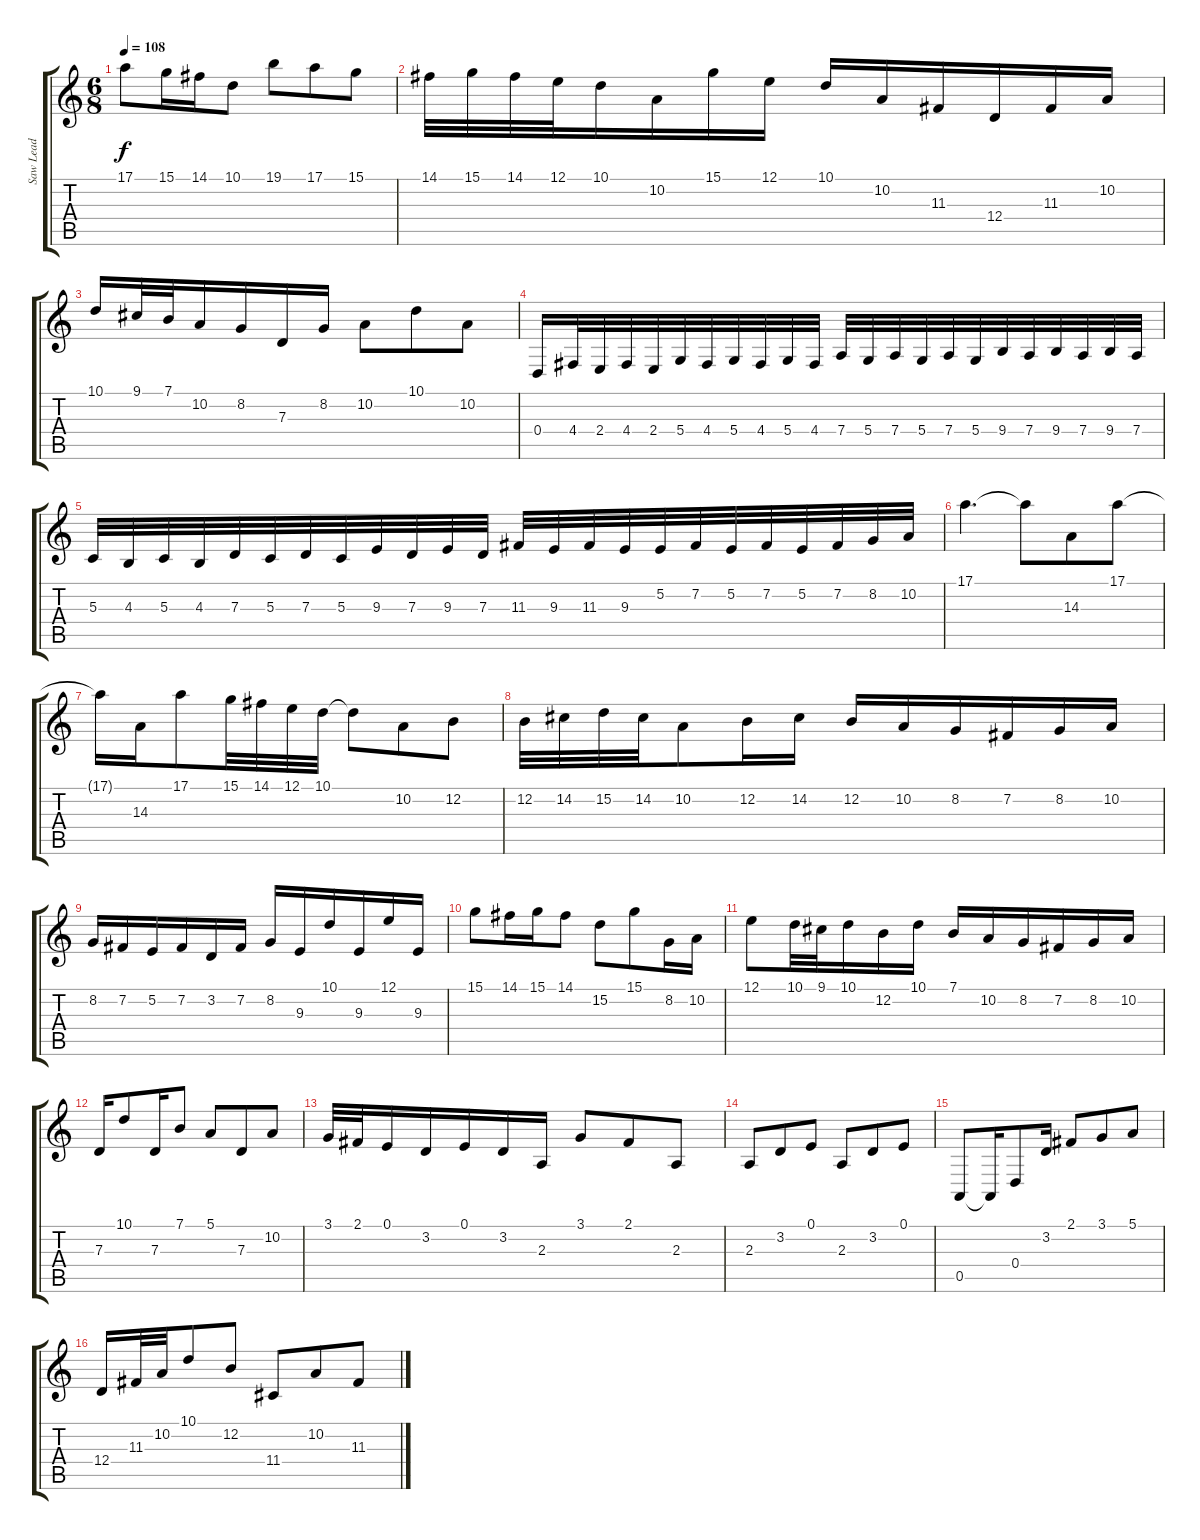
\track ("Saw Lead" "Saw Lead") {instrument lead2sawtooth}
\staff {score tabs}
\tuning (E4 B3 G3 D3 A2 E2) {hide}
\ts (6 8)
\tempo 108
\clef g2
\ks c
17.1{t}.8{dy f} 15.1.16 14.1.16 10.1.8 19.1.8 17.1.8 15.1.8 |
14.1.32 15.1.32 14.1.32 12.1.32 10.1.16 10.2.16 15.1.16 12.1.16 10.1.16 10.2.16 11.3.16 12.4.16 11.3.16 10.2.16 |
10.1.16 9.1.32 7.1.32 10.2.16 8.2.16 7.3.16 8.2.16 10.2.8 10.1.8 10.2.8 |
0.4.16 4.4.32 2.4.32 4.4.32 2.4.32 5.4.32 4.4.32 5.4.32 4.4.32 5.4.32 4.4.32 7.4.32 5.4.32 7.4.32 5.4.32 7.4.32 5.4.32 9.4.32 7.4.32 9.4.32 7.4.32 9.4.32 7.4.32 |
5.3.32 4.3.32 5.3.32 4.3.32 7.3.32 5.3.32 7.3.32 5.3.32 9.3.32 7.3.32 9.3.32 7.3.32 11.3.32 9.3.32 11.3.32 9.3.32 5.2.32 7.2.32 5.2.32 7.2.32 5.2.32 7.2.32 8.2.32 10.2.32 |
17.1.4{d} 17.1{t}.8 14.3.8 17.1.8 |
17.1{t}.16 14.3.16 17.1.8 15.1.32 14.1.32 12.1.32 10.1.32 10.1{t}.8 10.2.8 12.2.8 |
12.2.32 14.2.32 15.2.32 14.2.32 10.2.8 12.2.16 14.2.16 12.2.16 10.2.16 8.2.16 7.2.16 8.2.16 10.2.16 |
8.2.16 7.2.16 5.2.16 7.2.16 3.2.16 7.2.16 8.2.16 9.3.16 10.1.16 9.3.16 12.1.16 9.3.16 |
15.1.8 14.1.16 15.1.16 14.1.8 15.2.8 15.1.8 8.2.16 10.2.16 |
12.1.8 10.1.32 9.1.32 10.1.16 12.2.16 10.1.16 7.1.16 10.2.16 8.2.16 7.2.16 8.2.16 10.2.16 |
7.3.16 10.1.8 7.3.16 7.1.8 5.1.8 7.3.8 10.2.8 |
3.1.32 2.1.32 0.1.16 3.2.16 0.1.16 3.2.16 2.3.16 3.1.8 2.1.8 2.3.8 |
2.3.8 3.2.8 0.1.8 2.3.8 3.2.8 0.1.8 |
0.5.8 0.5{t}.16 0.4.8 3.2.16 2.1.8 3.1.8 5.1.8 |
12.4.16 11.3.32 10.2.32 10.1.8 12.2.8 11.4.8 10.2.8 11.3.8
